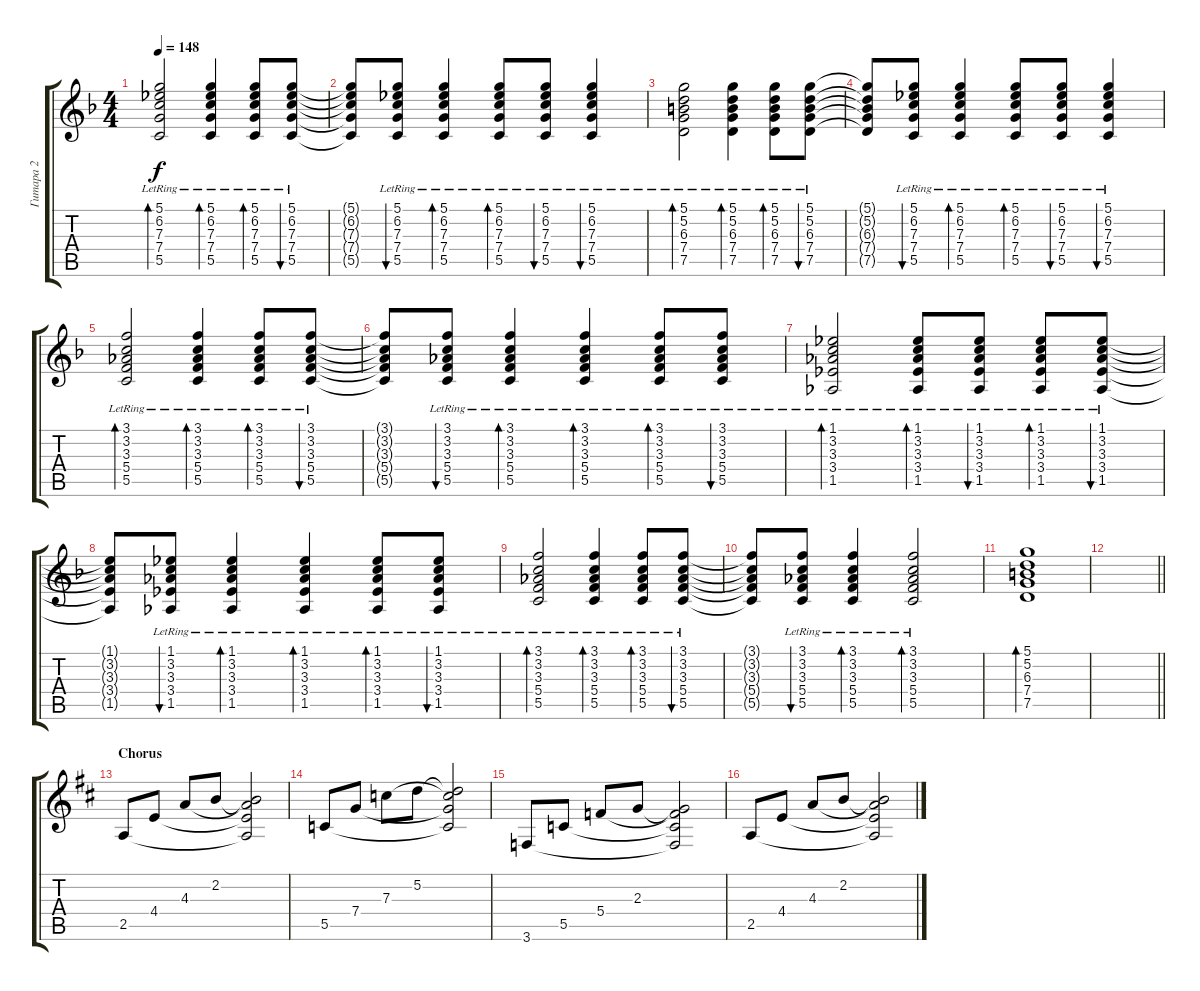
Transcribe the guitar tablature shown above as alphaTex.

\track ("Гитара 2" "Гитара 2") {instrument electricguitarclean}
\staff {score tabs}
\tuning (D4 A3 F3 C3 G2 D2) {hide}
\ts (4 4)
\tempo 148
\clef g2
\ks dminor
(5.1{lr} 6.2{lr} 7.3{lr} 7.4{lr} 5.5{lr}).2{bd 60 dy f} (5.1{lr} 6.2{lr} 7.3{lr} 7.4{lr} 5.5{lr}).4{bd 60} (5.1{lr} 6.2{lr} 7.3{lr} 7.4{lr} 5.5{lr}).8{bd 60} (5.1{lr} 6.2{lr} 7.3{lr} 7.4{lr} 5.5{lr}).8{bu 60} |
(5.1{t} 6.2{t} 7.3{t} 7.4{t} 5.5{t}).8 (5.1{lr} 6.2{lr} 7.3{lr} 7.4{lr} 5.5{lr}).8{bu 60} (5.1{lr} 6.2{lr} 7.3{lr} 7.4{lr} 5.5{lr}).4{bd 60} (5.1{lr} 6.2{lr} 7.3{lr} 7.4{lr} 5.5{lr}).8{bd 60} (5.1{lr} 6.2{lr} 7.3{lr} 7.4{lr} 5.5{lr}).8{bu 60} (5.1{lr} 6.2{lr} 7.3{lr} 7.4{lr} 5.5{lr}).4{bu 60} |
(5.1{lr} 5.2{lr} 6.3{lr} 7.4{lr} 7.5{lr}).2{bd 60} (5.1{lr} 5.2{lr} 6.3{lr} 7.4{lr} 7.5{lr}).4{bd 60} (5.1{lr} 5.2{lr} 6.3{lr} 7.4{lr} 7.5{lr}).8{bd 60} (5.1{lr} 5.2{lr} 6.3{lr} 7.4{lr} 7.5{lr}).8{bu 60} |
(5.1{t} 5.2{t} 6.3{t} 7.4{t} 7.5{t}).8 (5.1{lr} 6.2{lr} 7.3{lr} 7.4{lr} 5.5{lr}).8{bu 60} (5.1{lr} 6.2{lr} 7.3{lr} 7.4{lr} 5.5{lr}).4{bd 60} (5.1{lr} 6.2{lr} 7.3{lr} 7.4{lr} 5.5{lr}).8{bd 60} (5.1{lr} 6.2{lr} 7.3{lr} 7.4{lr} 5.5{lr}).8{bu 60} (5.1{lr} 6.2{lr} 7.3{lr} 7.4{lr} 5.5{lr}).4{bu 60} |
(3.1{lr} 3.2{lr} 3.3{lr} 5.4{lr} 5.5{lr}).2{bd 60} (3.1{lr} 3.2{lr} 3.3{lr} 5.4{lr} 5.5{lr}).4{bd 60} (3.1{lr} 3.2{lr} 3.3{lr} 5.4{lr} 5.5{lr}).8{bd 60} (3.1{lr} 3.2{lr} 3.3{lr} 5.4{lr} 5.5{lr}).8{bu 60} |
(3.1{t} 3.2{t} 3.3{t} 5.4{t} 5.5{t}).8 (3.1{lr} 3.2{lr} 3.3{lr} 5.4{lr} 5.5{lr}).8{bu 60} (3.1{lr} 3.2{lr} 3.3{lr} 5.4{lr} 5.5{lr}).4{bd 60} (3.1{lr} 3.2{lr} 3.3{lr} 5.4{lr} 5.5{lr}).4{bd 60} (3.1{lr} 3.2{lr} 3.3{lr} 5.4{lr} 5.5{lr}).8{bd 60} (3.1{lr} 3.2{lr} 3.3{lr} 5.4{lr} 5.5{lr}).8{bu 60} |
(1.1{lr} 3.2{lr} 3.3{lr} 3.4{lr} 1.5{lr}).2{bd 60} (1.1{lr} 3.2{lr} 3.3{lr} 3.4{lr} 1.5{lr}).8{bd 60} (1.1{lr} 3.2{lr} 3.3{lr} 3.4{lr} 1.5{lr}).8{bu 60} (1.1{lr} 3.2{lr} 3.3{lr} 3.4{lr} 1.5{lr}).8{bd 60} (1.1{lr} 3.2{lr} 3.3{lr} 3.4{lr} 1.5{lr}).8{bu 60} |
(1.1{t} 3.2{t} 3.3{t} 3.4{t} 1.5{t}).8 (1.1{lr} 3.2{lr} 3.3{lr} 3.4{lr} 1.5{lr}).8{bu 60} (1.1{lr} 3.2{lr} 3.3{lr} 3.4{lr} 1.5{lr}).4{bd 60} (1.1{lr} 3.2{lr} 3.3{lr} 3.4{lr} 1.5{lr}).4{bd 60} (1.1{lr} 3.2{lr} 3.3{lr} 3.4{lr} 1.5{lr}).8{bd 60} (1.1{lr} 3.2{lr} 3.3{lr} 3.4{lr} 1.5{lr}).8{bu 60} |
(3.1{lr} 3.2{lr} 3.3{lr} 5.4{lr} 5.5{lr}).2{bd 60} (3.1{lr} 3.2{lr} 3.3{lr} 5.4{lr} 5.5{lr}).4{bd 60} (3.1{lr} 3.2{lr} 3.3{lr} 5.4{lr} 5.5{lr}).8{bd 60} (3.1{lr} 3.2{lr} 3.3{lr} 5.4{lr} 5.5{lr}).8{bu 60} |
(3.1{t} 3.2{t} 3.3{t} 5.4{t} 5.5{t}).8 (3.1{lr} 3.2{lr} 3.3{lr} 5.4{lr} 5.5{lr}).8{bu 60} (3.1{lr} 3.2{lr} 3.3{lr} 5.4{lr} 5.5{lr}).4{bd 60} (3.1{lr} 3.2{lr} 3.3{lr} 5.4{lr} 5.5{lr}).2{bd 60} |
(5.1 5.2 6.3 7.4 7.5).1{bd 60} |
\barLineRight lightlight
|
\section ("" "Chorus")
\ks bminor
2.5.8 4.4.8 4.3.8 2.2.8 (2.2{t} 4.3{t} 4.4{t} 2.5{t}).2 |
5.5.8 7.4.8 7.3.8 5.2.8 (5.2{t} 7.3{t} 7.4{t} 5.5{t}).2 |
3.6.8 5.5.8 5.4.8 2.3.8 (2.3{t} 5.4{t} 5.5{t} 3.6{t}).2 |
2.5.8 4.4.8 4.3.8 2.2.8 (2.2{t} 4.3{t} 4.4{t} 2.5{t}).2
